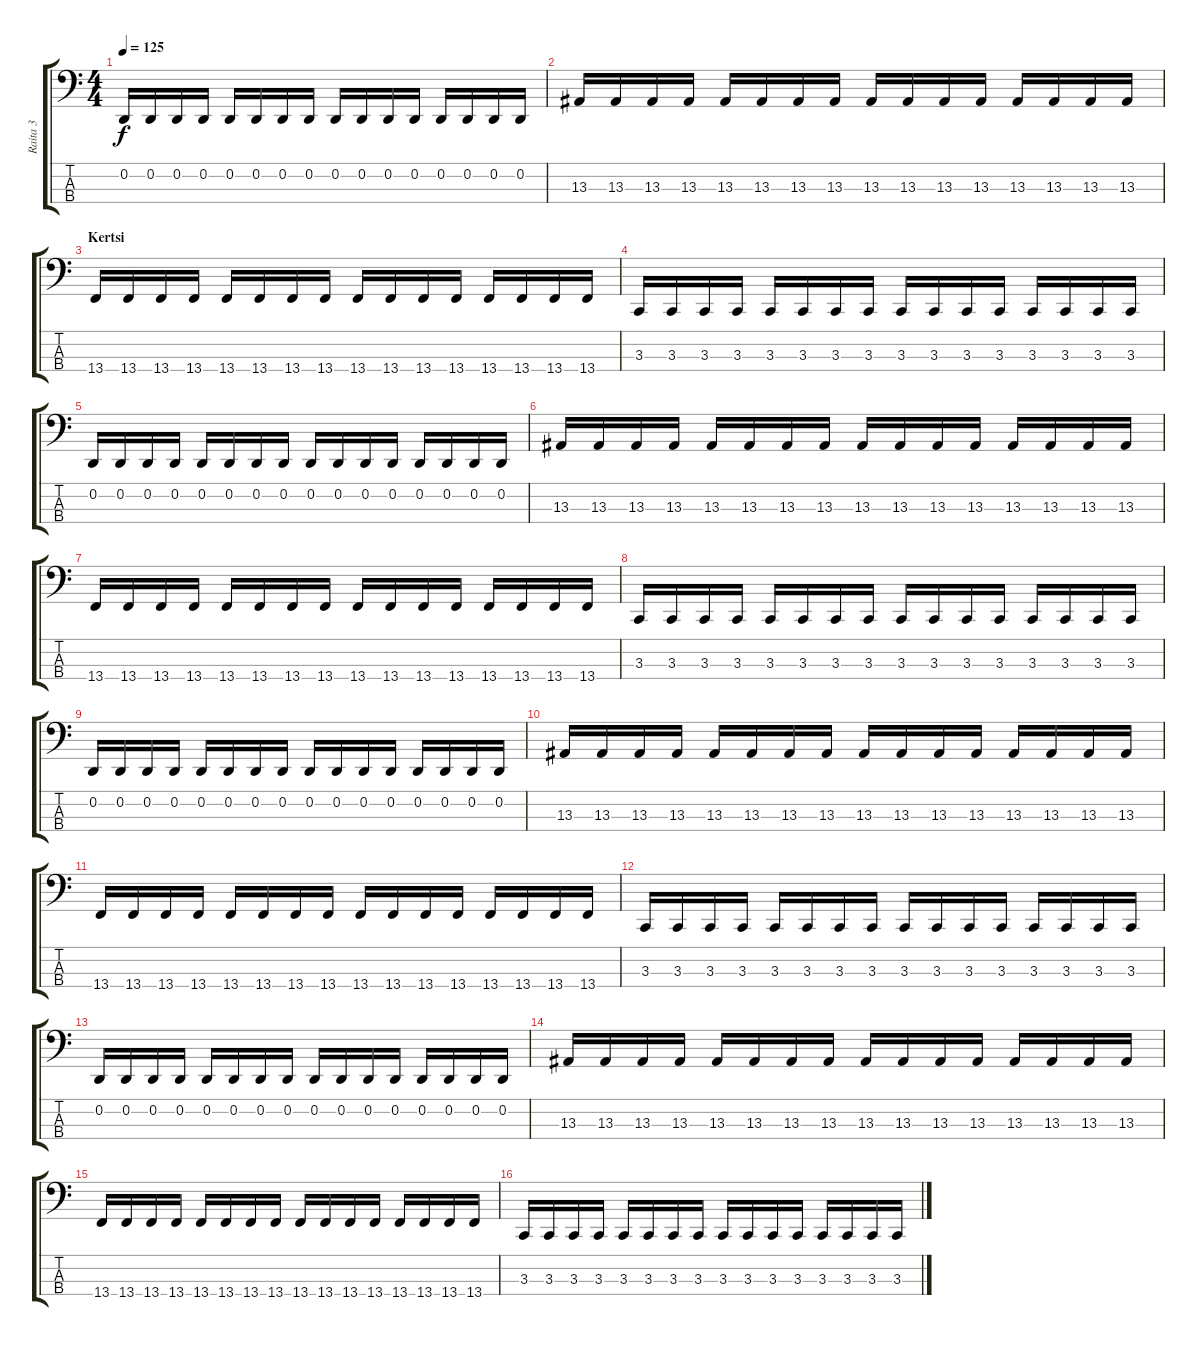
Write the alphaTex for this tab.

\track ("Raita 3" "Raita 3") {instrument lead8bassandlead}
\staff {score tabs}
\tuning (G2 D2 A1 E1) {hide}
\ts (4 4)
\tempo 125
\clef f4
\ks c
0.2.16{dy f} 0.2.16 0.2.16 0.2.16 0.2.16 0.2.16 0.2.16 0.2.16 0.2.16 0.2.16 0.2.16 0.2.16 0.2.16 0.2.16 0.2.16 0.2.16 |
13.3.16 13.3.16 13.3.16 13.3.16 13.3.16 13.3.16 13.3.16 13.3.16 13.3.16 13.3.16 13.3.16 13.3.16 13.3.16 13.3.16 13.3.16 13.3.16 |
\section ("" "Kertsi")
13.4.16{volume 13} 13.4.16 13.4.16 13.4.16 13.4.16 13.4.16 13.4.16 13.4.16 13.4.16 13.4.16 13.4.16 13.4.16 13.4.16 13.4.16 13.4.16 13.4.16 |
3.3.16 3.3.16 3.3.16 3.3.16 3.3.16 3.3.16 3.3.16 3.3.16 3.3.16 3.3.16 3.3.16 3.3.16 3.3.16 3.3.16 3.3.16 3.3.16 |
0.2.16 0.2.16 0.2.16 0.2.16 0.2.16 0.2.16 0.2.16 0.2.16 0.2.16 0.2.16 0.2.16 0.2.16 0.2.16 0.2.16 0.2.16 0.2.16 |
13.3.16 13.3.16 13.3.16 13.3.16 13.3.16 13.3.16 13.3.16 13.3.16 13.3.16 13.3.16 13.3.16 13.3.16 13.3.16 13.3.16 13.3.16 13.3.16 |
13.4.16 13.4.16 13.4.16 13.4.16 13.4.16 13.4.16 13.4.16 13.4.16 13.4.16 13.4.16 13.4.16 13.4.16 13.4.16 13.4.16 13.4.16 13.4.16 |
3.3.16 3.3.16 3.3.16 3.3.16 3.3.16 3.3.16 3.3.16 3.3.16 3.3.16 3.3.16 3.3.16 3.3.16 3.3.16 3.3.16 3.3.16 3.3.16 |
0.2.16 0.2.16 0.2.16 0.2.16 0.2.16 0.2.16 0.2.16 0.2.16 0.2.16 0.2.16 0.2.16 0.2.16 0.2.16 0.2.16 0.2.16 0.2.16 |
13.3.16 13.3.16 13.3.16 13.3.16 13.3.16 13.3.16 13.3.16 13.3.16 13.3.16 13.3.16 13.3.16 13.3.16 13.3.16 13.3.16 13.3.16 13.3.16 |
13.4.16 13.4.16 13.4.16 13.4.16 13.4.16 13.4.16 13.4.16 13.4.16 13.4.16 13.4.16 13.4.16 13.4.16 13.4.16 13.4.16 13.4.16 13.4.16 |
3.3.16 3.3.16 3.3.16 3.3.16 3.3.16 3.3.16 3.3.16 3.3.16 3.3.16 3.3.16 3.3.16 3.3.16 3.3.16 3.3.16 3.3.16 3.3.16 |
0.2.16 0.2.16 0.2.16 0.2.16 0.2.16 0.2.16 0.2.16 0.2.16 0.2.16 0.2.16 0.2.16 0.2.16 0.2.16 0.2.16 0.2.16 0.2.16 |
13.3.16 13.3.16 13.3.16 13.3.16 13.3.16 13.3.16 13.3.16 13.3.16 13.3.16 13.3.16 13.3.16 13.3.16 13.3.16 13.3.16 13.3.16 13.3.16 |
13.4.16 13.4.16 13.4.16 13.4.16 13.4.16 13.4.16 13.4.16 13.4.16 13.4.16 13.4.16 13.4.16 13.4.16 13.4.16 13.4.16 13.4.16 13.4.16 |
3.3.16 3.3.16 3.3.16 3.3.16 3.3.16 3.3.16 3.3.16 3.3.16 3.3.16 3.3.16 3.3.16 3.3.16 3.3.16 3.3.16 3.3.16 3.3.16
